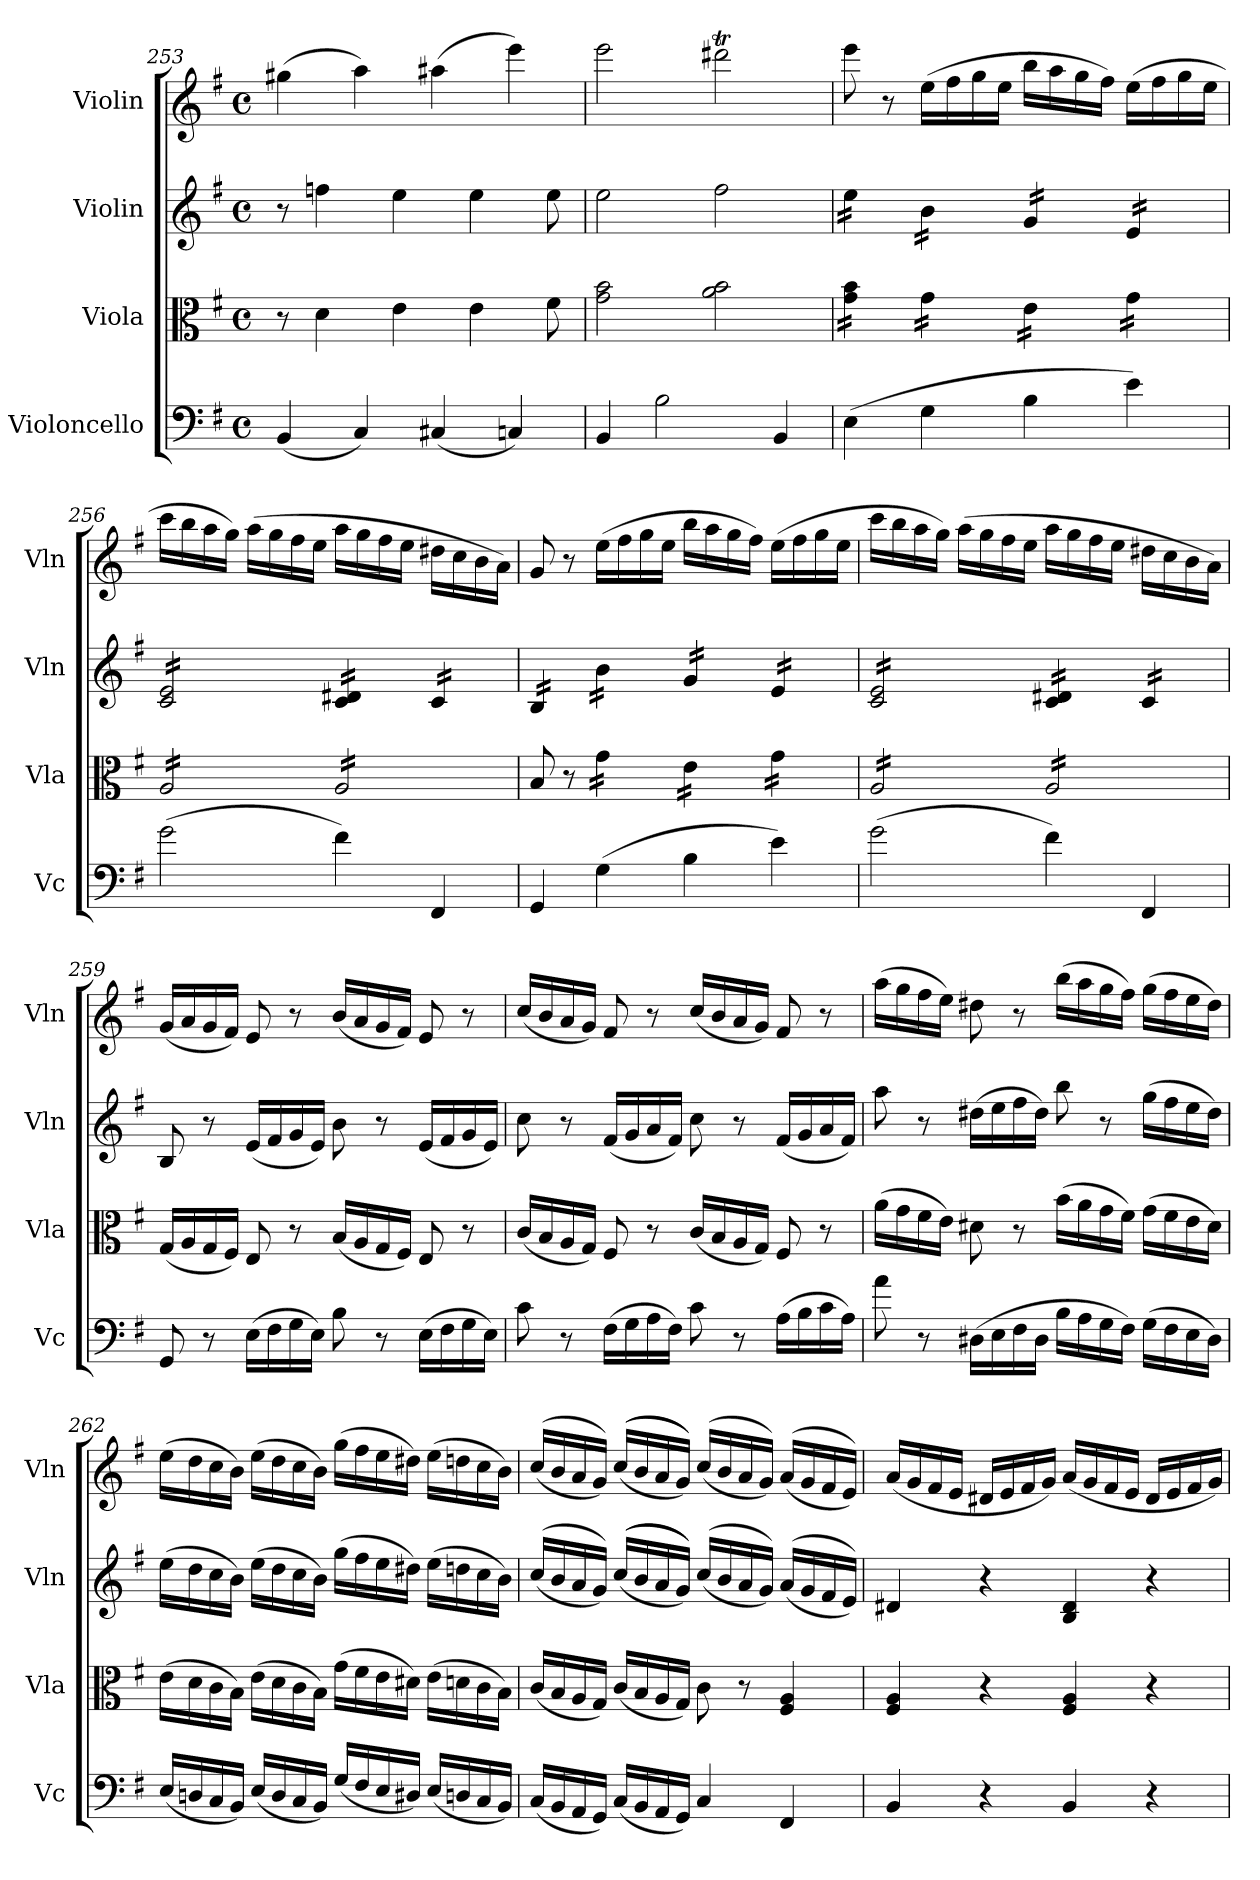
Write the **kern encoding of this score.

**kern	**kern	**kern	**kern
*part4	*part3	*part2	*part1
*staff4	*staff3	*staff2	*staff1
*I"Violoncello	*I"Viola	*I"Violin	*I"Violin
*I'Vc	*I'Vla	*I'Vln	*I'Vln
*clefF4	*clefC3	*clefG2	*clefG2
*k[f#]	*k[f#]	*k[f#]	*k[f#]
*M4/4	*M4/4	*M4/4	*M4/4
*met(c)	*met(c)	*met(c)	*met(c)
=253	=253	=253	=253
(4BB/	8r	8r	(4gg#X\
.	4d\	4ffn\	.
4C/)	.	.	4aa\)
.	4e\	4ee\	.
(4C#X/	.	.	(4aa#X\
.	4e\	4ee\	.
4Cn/)	.	.	4eee\)
.	8f#\	8ee\	.
=254	=254	=254	=254
4BB/	2g\ 2b\	2ee\	2eee\
2B\	.	.	.
.	2a\ 2b\	2ff#\	2ddd#Xt\
4BB/	.	.	.
!!LO:PB:g=z
=255	=255	=255	=255
*	*tremolo	*	*
*	*	*tremolo	*
(4E\	16g\ 16b\LL	16ee\LL	8eee\
.	16g\ 16b\	16ee\	.
.	16g\ 16b\	16ee\	8r
.	16g\ 16b\JJ	16ee\JJ	.
4G\	16g\LL	16b\LL	(16ee\LL
.	16g\	16b\	16ff#\
.	16g\	16b\	16gg\
.	16g\JJ	16b\JJ	16ee\JJ
4B\	16e\LL	16g/LL	16bb\LL
.	16e\	16g/	16aa\
.	16e\	16g/	16gg\
.	16e\JJ	16g/JJ	16ff#\JJ)
4e\)	16g\LL	16e/LL	(16ee\LL
.	16g\	16e/	16ff#\
.	16g\	16e/	16gg\
.	16g\JJ	16e/JJ	16ee\JJ
=256	=256	=256	=256
(2g\	16A/LL	16c/ 16e/LL	16ccc\LL
.	16A/	16c/ 16e/	16bb\
.	16A/	16c/ 16e/	16aa\
.	16A/	16c/ 16e/	16gg\JJ)
.	16A/	16c/ 16e/	(16aa\LL
.	16A/	16c/ 16e/	16gg\
.	16A/	16c/ 16e/	16ff#\
.	16A/JJ	16c/ 16e/JJ	16ee\JJ
4f#\)	16A/LL	16c/ 16d#X/LL	16aa\LL
.	16A/	16c/ 16d#X/	16gg\
.	16A/	16c/ 16d#X/	16ff#\
.	16A/	16c/ 16d#X/JJ	16ee\JJ
4FF#/	16A/	16c/LL	16dd#X\LL
.	16A/	16c/	16cc\
.	16A/	16c/	16b\
.	16A/JJ	16c/JJ	16a\JJ)
*	*Xtremolo	*	*
=257	=257	=257	=257
4GG/	8B/	16B/LL	8g/
.	.	16B/	.
.	8r	16B/	8r
.	.	16B/JJ	.
*	*tremolo	*	*
(4G\	16g\LL	16b\LL	(16ee\LL
.	16g\	16b\	16ff#\
.	16g\	16b\	16gg\
.	16g\JJ	16b\JJ	16ee\JJ
4B\	16e\LL	16g/LL	16bb\LL
.	16e\	16g/	16aa\
.	16e\	16g/	16gg\
.	16e\JJ	16g/JJ	16ff#\JJ)
4e\)	16g\LL	16e/LL	(16ee\LL
.	16g\	16e/	16ff#\
.	16g\	16e/	16gg\
.	16g\JJ	16e/JJ	16ee\JJ
=258	=258	=258	=258
(2g\	16A/LL	16c/ 16e/LL	16ccc\LL
.	16A/	16c/ 16e/	16bb\
.	16A/	16c/ 16e/	16aa\
.	16A/	16c/ 16e/	16gg\JJ)
.	16A/	16c/ 16e/	(16aa\LL
.	16A/	16c/ 16e/	16gg\
.	16A/	16c/ 16e/	16ff#\
.	16A/JJ	16c/ 16e/JJ	16ee\JJ
4f#\)	16A/LL	16c/ 16d#X/LL	16aa\LL
.	16A/	16c/ 16d#X/	16gg\
.	16A/	16c/ 16d#X/	16ff#\
.	16A/	16c/ 16d#X/JJ	16ee\JJ
4FF#/	16A/	16c/LL	16dd#X\LL
.	16A/	16c/	16cc\
.	16A/	16c/	16b\
.	16A/JJ	16c/JJ	16a\JJ)
*	*	*Xtremolo	*
*	*Xtremolo	*	*
!!LO:LB:g=z
=259	=259	=259	=259
8GG/	(16G/LL	8B/	(16g/LL
.	16A/	.	16a/
8r	16G/	8r	16g/
.	16F#/JJ)	.	16f#/JJ)
(16E\LL	8E/	(16e/LL	8e/
16F#\	.	16f#/	.
16G\	8r	16g/	8r
16E\JJ)	.	16e/JJ)	.
8B\	(16B/LL	8b\	(16b/LL
.	16A/	.	16a/
8r	16G/	8r	16g/
.	16F#/JJ)	.	16f#/JJ)
(16E\LL	8E/	(16e/LL	8e/
16F#\	.	16f#/	.
16G\	8r	16g/	8r
16E\JJ)	.	16e/JJ)	.
=260	=260	=260	=260
8c\	(16c/LL	8cc\	(16cc/LL
.	16B/	.	16b/
8r	16A/	8r	16a/
.	16G/JJ)	.	16g/JJ)
(16F#\LL	8F#/	(16f#/LL	8f#/
16G\	.	16g/	.
16A\	8r	16a/	8r
16F#\JJ)	.	16f#/JJ)	.
8c\	(16c/LL	8cc\	(16cc/LL
.	16B/	.	16b/
8r	16A/	8r	16a/
.	16G/JJ)	.	16g/JJ)
(16A\LL	8F#/	(16f#/LL	8f#/
16B\	.	16g/	.
16c\	8r	16a/	8r
16A\JJ)	.	16f#/JJ)	.
=261	=261	=261	=261
8a\	(16a\LL	8aa\	(16aa\LL
.	16g\	.	16gg\
8r	16f#\	8r	16ff#\
.	16e\JJ)	.	16ee\JJ)
(16D#X\LL	8d#X\	(16dd#X\LL	8dd#X\
16E\	.	16ee\	.
16F#\	8r	16ff#\	8r
16D#\JJ	.	16dd#\JJ)	.
16B\LL	(16b\LL	8bb\	(16bb\LL
16A\	16a\	.	16aa\
16G\	16g\	8r	16gg\
16F#\JJ)	16f#\JJ)	.	16ff#\JJ)
(16G\LL	(16g\LL	(16gg\LL	(16gg\LL
16F#\	16f#\	16ff#\	16ff#\
16E\	16e\	16ee\	16ee\
16D#\JJ)	16d#\JJ)	16dd#\JJ)	16dd#\JJ)
=262	=262	=262	=262
(16E/LL	(16e\LL	(16ee\LL	(16ee\LL
16Dn/	16d\	16dd\	16dd\
16C/	16c\	16cc\	16cc\
16BB/JJ)	16B\JJ)	16b\JJ)	16b\JJ)
(16E/LL	(16e\LL	(16ee\LL	(16ee\LL
16D/	16d\	16dd\	16dd\
16C/	16c\	16cc\	16cc\
16BB/JJ)	16B\JJ)	16b\JJ)	16b\JJ)
(16G/LL	(16g\LL	(16gg\LL	(16gg\LL
16F#/	16f#\	16ff#\	16ff#\
16E/	16e\	16ee\	16ee\
16D#X/JJ)	16d#X\JJ)	16dd#X\JJ)	16dd#X\JJ)
(16E/LL	(16e\LL	(16ee\LL	(16ee\LL
16Dn/	16dn\	16ddn\	16ddn\
16C/	16c\	16cc\	16cc\
16BB/JJ)	16B\JJ)	16b\JJ)	16b\JJ)
!!LO:LB:g=z
=263	=263	=263	=263
(16C/LL	(16c/LL	((16cc/LL	((16cc/LL
16BB/	16B/	16b/	16b/
16AA/	16A/	16a/	16a/
16GG/JJ)	16G/JJ)	16g/JJ))	16g/JJ))
(16C/LL	(16c/LL	(((16cc/LL	(((16cc/LL
16BB/	16B/	16b/	16b/
16AA/	16A/	16a/	16a/
16GG/JJ)	16G/JJ)	16g/JJ)))	16g/JJ)))
4C/	8c\	((16cc/LL	((16cc/LL
.	.	16b/	16b/
.	8r	16a/	16a/
.	.	16g/JJ))	16g/JJ))
4FF#/	4F#/ 4A/	((16a/LL	((16a/LL
.	.	16g/	16g/
.	.	16f#/	16f#/
.	.	16e/JJ))	16e/JJ))
=264	=264	=264	=264
4BB/	4F#/ 4A/	4d#X/	(16a/LL
.	.	.	16g/
.	.	.	16f#/
.	.	.	16e/JJ
4r	4r	4r	16d#X/LL
.	.	.	16e/
.	.	.	16f#/
.	.	.	16g/JJ)
4BB/	4F#/ 4A/	4B/ 4d#/	(16a/LL
.	.	.	16g/
.	.	.	16f#/
.	.	.	16e/JJ
4r	4r	4r	16d#/LL
.	.	.	16e/
.	.	.	16f#/
.	.	.	16g/JJ)
=	=	=	=
*-	*-	*-	*-
